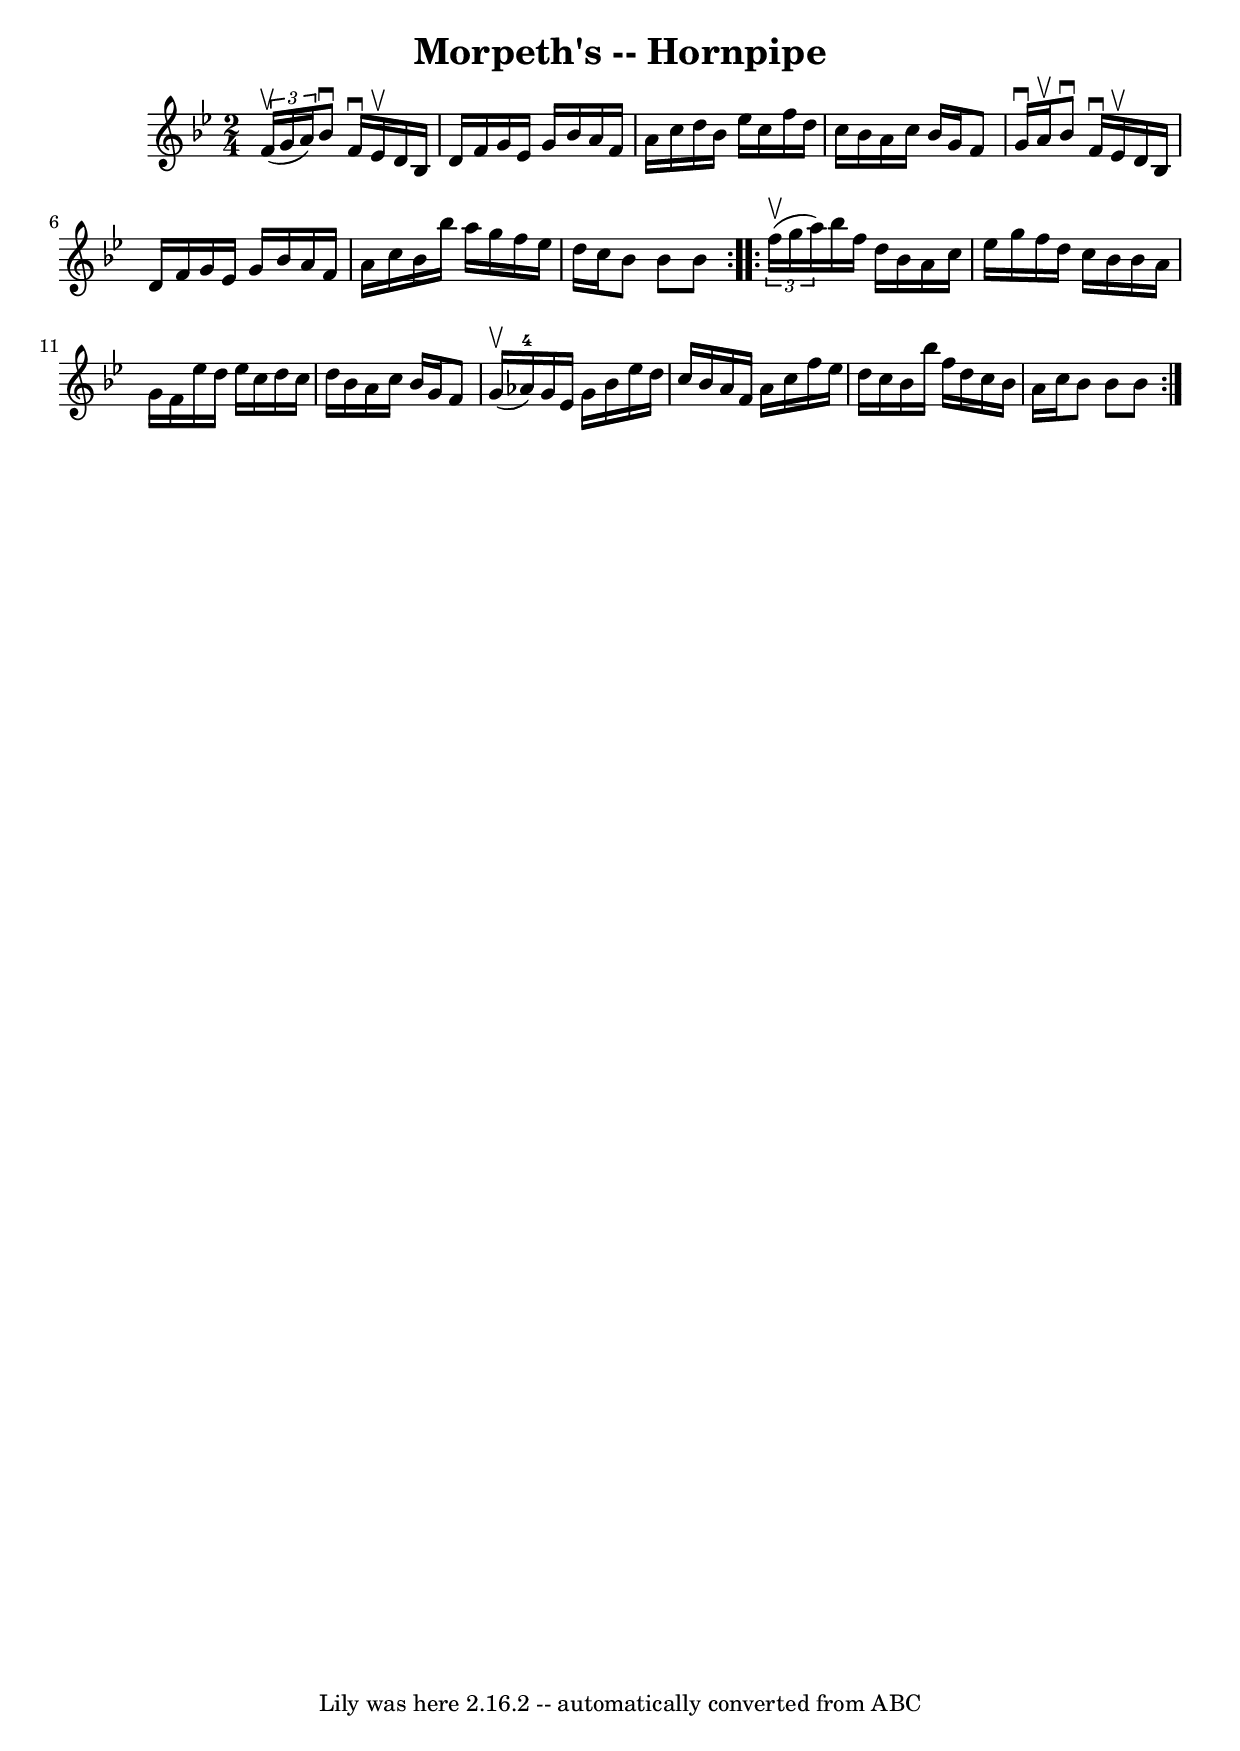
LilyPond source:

\version "2.16.2"
\include "Mammoth.ily"
\header {
	%% book = "Cole's 1000 Fiddle Tunes"
	crossRefNumber = "1"
	footnotes = ""
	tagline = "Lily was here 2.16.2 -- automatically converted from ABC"
	title = "Morpeth's -- Hornpipe"
}
voicedefault =  {


\repeat volta 2 {
\time 2/4 
\key bes \major   \times 2/3 { f'16 (^\upbow g'16 a'16) } 
|
 bes'8^\downbow f'16^\downbow ees'16^\upbow d'16 bes16    
d'16 f'16  |
 g'16 ees'16 g'16 bes'16 a'16 f'16    
a'16 c''16  |
 d''16 bes'16 ees''16 c''16 f''16 d''16 
 c''16 bes'16  |
 a'16 c''16 bes'16 g'16 f'8 g'16 
^\downbow a'16^\upbow |
 bes'8^\downbow f'16^\downbow ees'16 
^\upbow d'16 bes16 d'16 f'16  |
 g'16 ees'16 g'16    
bes'16 a'16 f'16 a'16 c''16  |
 bes'16 bes''16 a''16  
 g''16 f''16 ees''16 d''16 c''16  |
 bes'8 bes'8    
bes'8  }     \repeat volta 2 {   \times 2/3 { f''16 (^\upbow g''16 a''16 
) } |
 bes''16 f''16 d''16 bes'16 a'16 c''16    
ees''16 g''16  |
 f''16 d''16 c''16 bes'16 bes'16    
a'16 g'16 f'16  |
 ees''16 d''16 ees''16 c''16 d''16  
 c''16 d''16 bes'16  |
 a'16 c''16 bes'16 g'16 f'8   
 g'16 (^\upbow aes'16-4) |
 g'16 ees'16 g'16 bes'16 
 ees''16 d''16 c''16 bes'16  |
 a'16 f'16 a'16    
c''16 f''16 ees''16 d''16 c''16  |
 bes'16 bes''16    
f''16 d''16 c''16 bes'16 a'16 c''16  |
 bes'8 bes'8   
 bes'8  }   
}

\score{
    <<

	\context Staff="default"
	{
	    \voicedefault 
	}

    >>
	\layout {
	}
	\midi {}
}
